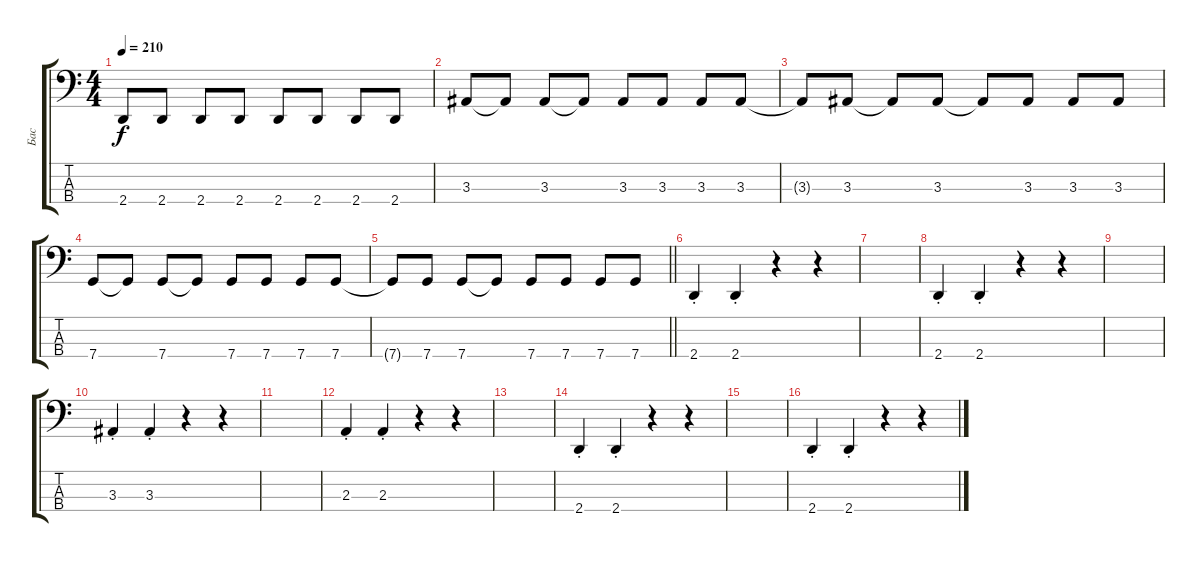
\track ("Бас" "Бас") {instrument electricbasspick}
\staff {score tabs}
\tuning (F2 C2 G1 C1) {hide}
\ts (4 4)
\tempo 210
\clef f4
\ks c
2.4.8{dy f} 2.4.8 2.4.8 2.4.8 2.4.8 2.4.8 2.4.8 2.4.8 |
3.3.8 3.3{t}.8 3.3.8 3.3{t}.8 3.3.8 3.3.8 3.3.8 3.3.8 |
3.3{t}.8 3.3.8 3.3{t}.8 3.3.8 3.3{t}.8 3.3.8 3.3.8 3.3.8 |
7.4.8 7.4{t}.8 7.4.8 7.4{t}.8 7.4.8 7.4.8 7.4.8 7.4.8 |
\barLineRight lightlight
7.4{t}.8 7.4.8 7.4.8 7.4{t}.8 7.4.8 7.4.8 7.4.8 7.4.8 |
2.4{st}.4 2.4{st}.4 r.4 r.4 |
|
2.4{st}.4 2.4{st}.4 r.4 r.4 |
|
3.3{st}.4 3.3{st}.4 r.4 r.4 |
|
2.3{st}.4 2.3{st}.4 r.4 r.4 |
|
2.4{st}.4 2.4{st}.4 r.4 r.4 |
|
2.4{st}.4 2.4{st}.4 r.4 r.4
